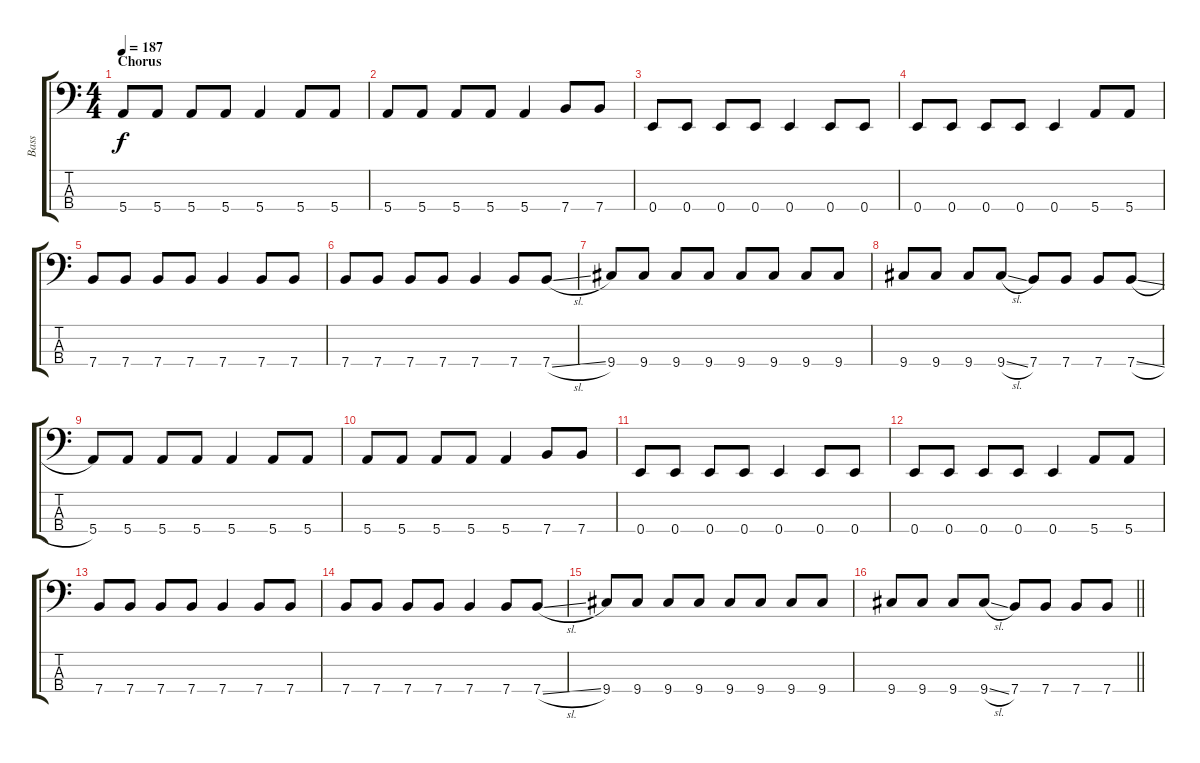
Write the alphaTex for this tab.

\track ("Bass" "Bass") {instrument electricbassfinger}
\staff {score tabs}
\tuning (G2 D2 A1 E1) {hide}
\ts (4 4)
\section ("" "Chorus")
\tempo 187
\clef f4
\ks c
5.4.8{dy f} 5.4.8 5.4.8 5.4.8 5.4.4 5.4.8 5.4.8 |
5.4.8 5.4.8 5.4.8 5.4.8 5.4.4 7.4.8 7.4.8 |
0.4.8 0.4.8 0.4.8 0.4.8 0.4.4 0.4.8 0.4.8 |
0.4.8 0.4.8 0.4.8 0.4.8 0.4.4 5.4.8 5.4.8 |
7.4.8 7.4.8 7.4.8 7.4.8 7.4.4 7.4.8 7.4.8 |
7.4.8 7.4.8 7.4.8 7.4.8 7.4.4 7.4.8 7.4{sl}.8 |
9.4.8 9.4.8 9.4.8 9.4.8 9.4.8 9.4.8 9.4.8 9.4.8 |
9.4.8 9.4.8 9.4.8 9.4{sl}.8 7.4.8 7.4.8 7.4.8 7.4{sl}.8 |
5.4.8 5.4.8 5.4.8 5.4.8 5.4.4 5.4.8 5.4.8 |
5.4.8 5.4.8 5.4.8 5.4.8 5.4.4 7.4.8 7.4.8 |
0.4.8 0.4.8 0.4.8 0.4.8 0.4.4 0.4.8 0.4.8 |
0.4.8 0.4.8 0.4.8 0.4.8 0.4.4 5.4.8 5.4.8 |
7.4.8 7.4.8 7.4.8 7.4.8 7.4.4 7.4.8 7.4.8 |
7.4.8 7.4.8 7.4.8 7.4.8 7.4.4 7.4.8 7.4{sl}.8 |
9.4.8 9.4.8 9.4.8 9.4.8 9.4.8 9.4.8 9.4.8 9.4.8 |
\barLineRight lightlight
9.4.8 9.4.8 9.4.8 9.4{sl}.8 7.4.8 7.4.8 7.4.8 7.4.8
